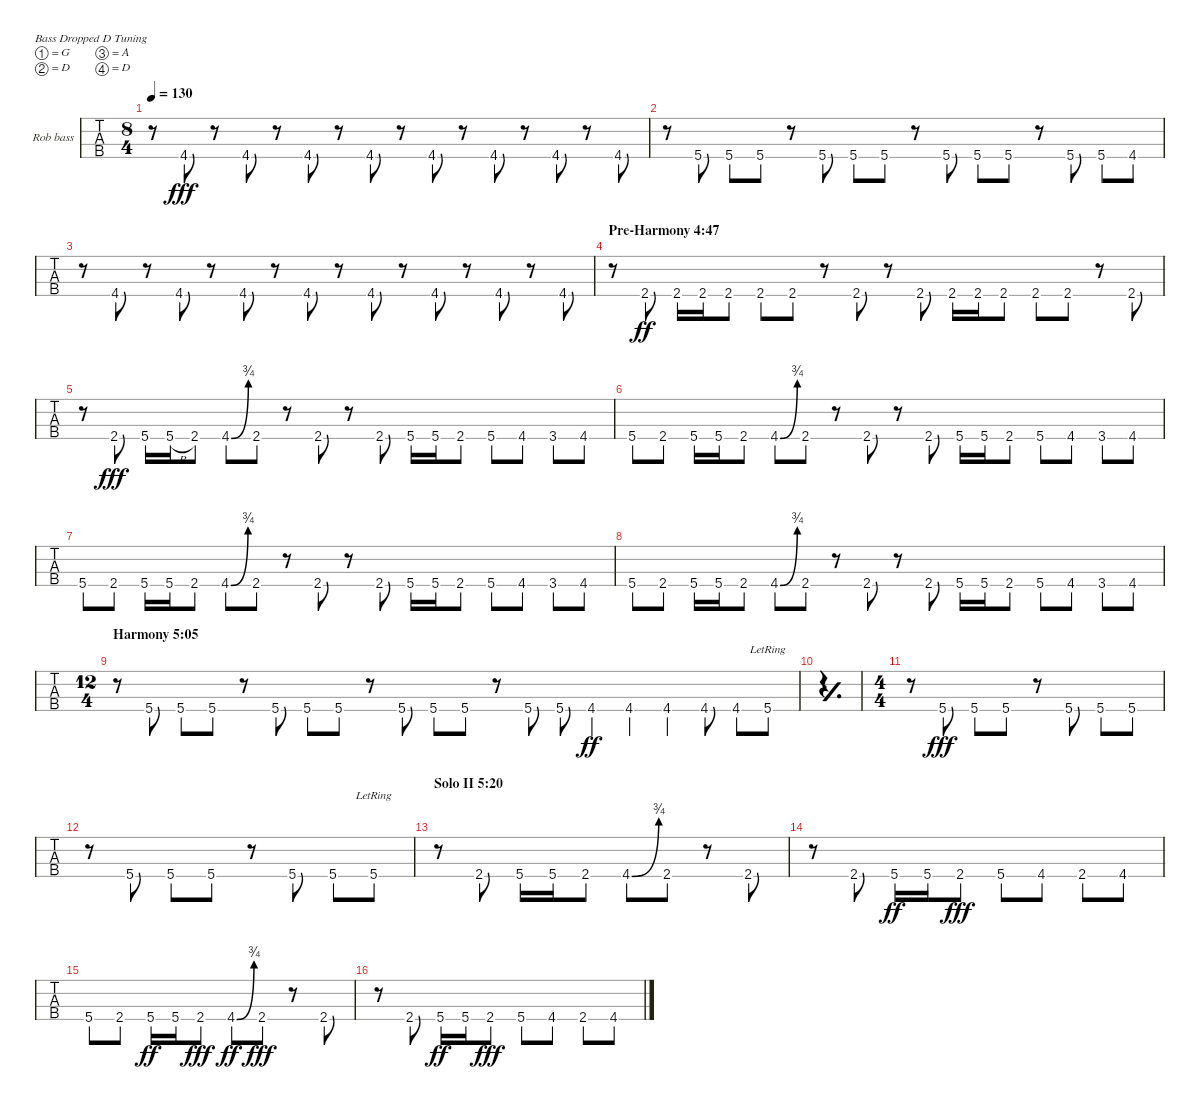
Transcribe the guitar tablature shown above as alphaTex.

\defaultSystemsLayout 4
\bracketExtendMode groupsimilarinstruments
\firstSystemTrackNameOrientation horizontal
\otherSystemsTrackNameOrientation horizontal
\track ("Rob bass" "Rob bass") {instrument electricbassfinger}
\staff {tabs}
\tuning (G2 D2 A1 D1)
\ts (8 4)
\tempo 130
\clef f4
\ks c
r.8{dy fff} 4.4.8 r.8 4.4.8 r.8 4.4.8 r.8 4.4.8 r.8 4.4.8 r.8 4.4.8 r.8 4.4.8 r.8 4.4.8 |
r.8 5.4.8 5.4.8 5.4.8 r.8 5.4.8 5.4.8 5.4.8 r.8 5.4.8 5.4.8 5.4.8 r.8 5.4.8 5.4.8 4.4.8 |
r.8 4.4.8 r.8 4.4.8 r.8 4.4.8 r.8 4.4.8 r.8 4.4.8 r.8 4.4.8 r.8 4.4.8 r.8 4.4.8 |
\section ("" "Pre-Harmony 4:47")
r.8 2.4{ac}.8{dy ff} 2.4{ac}.16 2.4{ac}.16 2.4{ac}.8 2.4{ac}.8 2.4{ac}.8 r.8 2.4{ac}.8 r.8 2.4{ac}.8 2.4{ac}.16 2.4{ac}.16 2.4{ac}.8 2.4{ac}.8 2.4{ac}.8 r.8 2.4{ac}.8 |
\clef g2
r.8 2.4{ac}.8{dy fff} 5.4{ac}.16 5.4{h ac}.16 2.4{ac}.8 4.4{be (bend 0 0 60 3) ac}.8 2.4{ac}.8 r.8 2.4{ac}.8 r.8 2.4{ac}.8 5.4{ac}.16 5.4{ac}.16 2.4{ac}.8 5.4{ac}.8 4.4{ac}.8 3.4{ac}.8 4.4{ac}.8 |
5.4{ac}.8 2.4{ac}.8 5.4{ac}.16 5.4{ac}.16 2.4{ac}.8 4.4{be (bend 0 0 60 3) ac}.8 2.4{ac}.8 r.8 2.4{ac}.8 r.8 2.4{ac}.8 5.4{ac}.16 5.4{ac}.16 2.4{ac}.8 5.4{ac}.8 4.4{ac}.8 3.4{ac}.8 4.4{ac}.8 |
\clef f4
5.4{ac}.8 2.4{ac}.8 5.4{ac}.16 5.4{ac}.16 2.4{ac}.8 4.4{be (bend 0 0 60 3) ac}.8 2.4{ac}.8 r.8 2.4{ac}.8 r.8 2.4{ac}.8 5.4{ac}.16 5.4{ac}.16 2.4{ac}.8 5.4{ac}.8 4.4{ac}.8 3.4{ac}.8 4.4{ac}.8 |
5.4{ac}.8 2.4{ac}.8 5.4{ac}.16 5.4{ac}.16 2.4{ac}.8 4.4{be (bend 0 0 60 3) ac}.8 2.4{ac}.8 r.8 2.4{ac}.8 r.8 2.4{ac}.8 5.4{ac}.16 5.4{ac}.16 2.4{ac}.8 5.4{ac}.8 4.4{ac}.8 3.4{ac}.8 4.4{ac}.8 |
\ts (12 4)
\section ("" "Harmony 5:05")
r.8 5.4{ac}.8 5.4{ac}.8 5.4{ac}.8 r.8 5.4{ac}.8 5.4{ac}.8 5.4{ac}.8 r.8 5.4{ac}.8 5.4{ac}.8 5.4{ac}.8 r.8 5.4{ac}.8 5.4{ac}.8 4.4.4{dy ff} 4.4.4 4.4.4 4.4.8 4.4.8 5.4{ac lr}.8 |
\simile simple
|
\ts (4 4)
\simile none
r.8 5.4{ac}.8{dy fff} 5.4{ac}.8 5.4{ac}.8 r.8 5.4{ac}.8 5.4{ac}.8 5.4{ac}.8 |
r.8 5.4{ac}.8 5.4{ac}.8 5.4{ac}.8 r.8 5.4{ac}.8 5.4{ac}.8 5.4{ac lr}.8 |
\section ("" "Solo II 5:20")
r.8 2.4{ac}.8 5.4{ac}.16 5.4{ac}.16 2.4{ac}.8 4.4{be (bend 0 0 60 3) ac}.8 2.4{ac}.8 r.8 2.4.8 |
r.8 2.4.8 5.4{ac}.16{dy ff} 5.4{ac}.16 2.4.8{dy fff} 5.4.8 4.4.8 2.4.8 4.4.8 |
5.4.8 2.4.8 5.4{ac}.16{dy ff} 5.4{ac}.16 2.4.8{dy fff} 4.4{be (bend 0 0 60 3) ac}.8{dy ff} 2.4.8{dy fff} r.8 2.4.8 |
r.8 2.4.8 5.4{ac}.16{dy ff} 5.4{ac}.16 2.4.8{dy fff} 5.4.8 4.4.8 2.4.8 4.4.8
